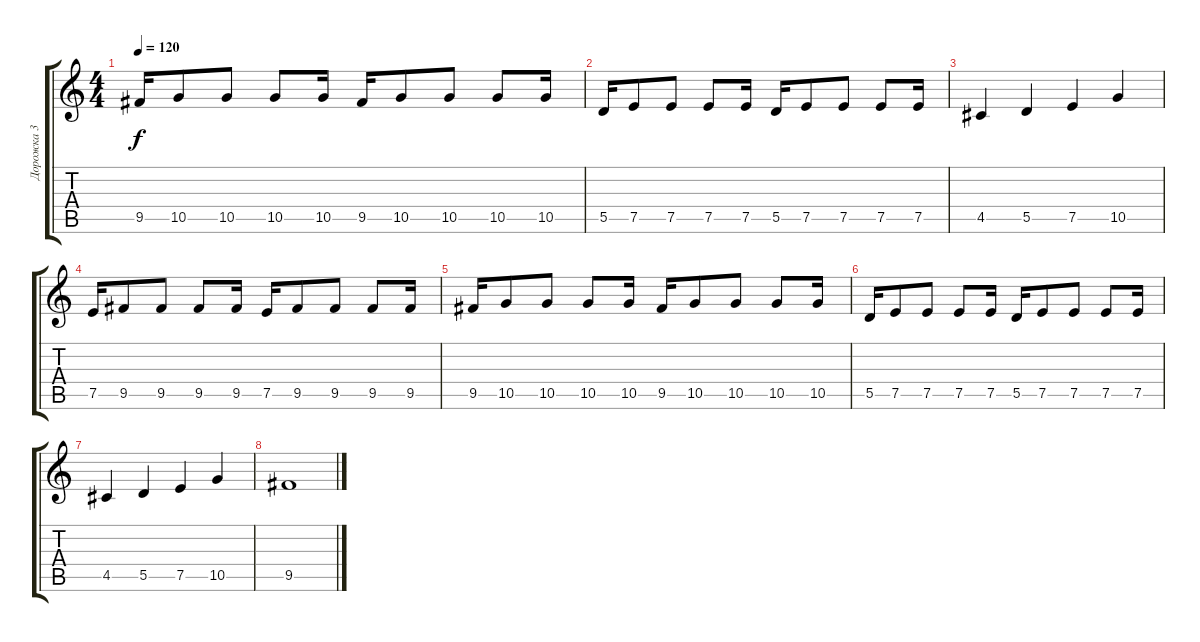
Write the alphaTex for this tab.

\track ("Дорожка 3" "Дорожка 3") {instrument overdrivenguitar}
\staff {score tabs}
\tuning (E4 B3 G3 D3 A2 E2) {hide}
\ts (4 4)
\tempo 120
\clef g2
\ks c
9.5.16{dy f} 10.5.8 10.5.8 10.5.8 10.5.16 9.5.16 10.5.8 10.5.8 10.5.8 10.5.16 |
5.5.16 7.5.8 7.5.8 7.5.8 7.5.16 5.5.16 7.5.8 7.5.8 7.5.8 7.5.16 |
4.5.4 5.5.4 7.5.4 10.5.4 |
7.5.16 9.5.8 9.5.8 9.5.8 9.5.16 7.5.16 9.5.8 9.5.8 9.5.8 9.5.16 |
9.5.16 10.5.8 10.5.8 10.5.8 10.5.16 9.5.16 10.5.8 10.5.8 10.5.8 10.5.16 |
5.5.16 7.5.8 7.5.8 7.5.8 7.5.16 5.5.16 7.5.8 7.5.8 7.5.8 7.5.16 |
4.5.4 5.5.4 7.5.4 10.5.4 |
9.5.1
